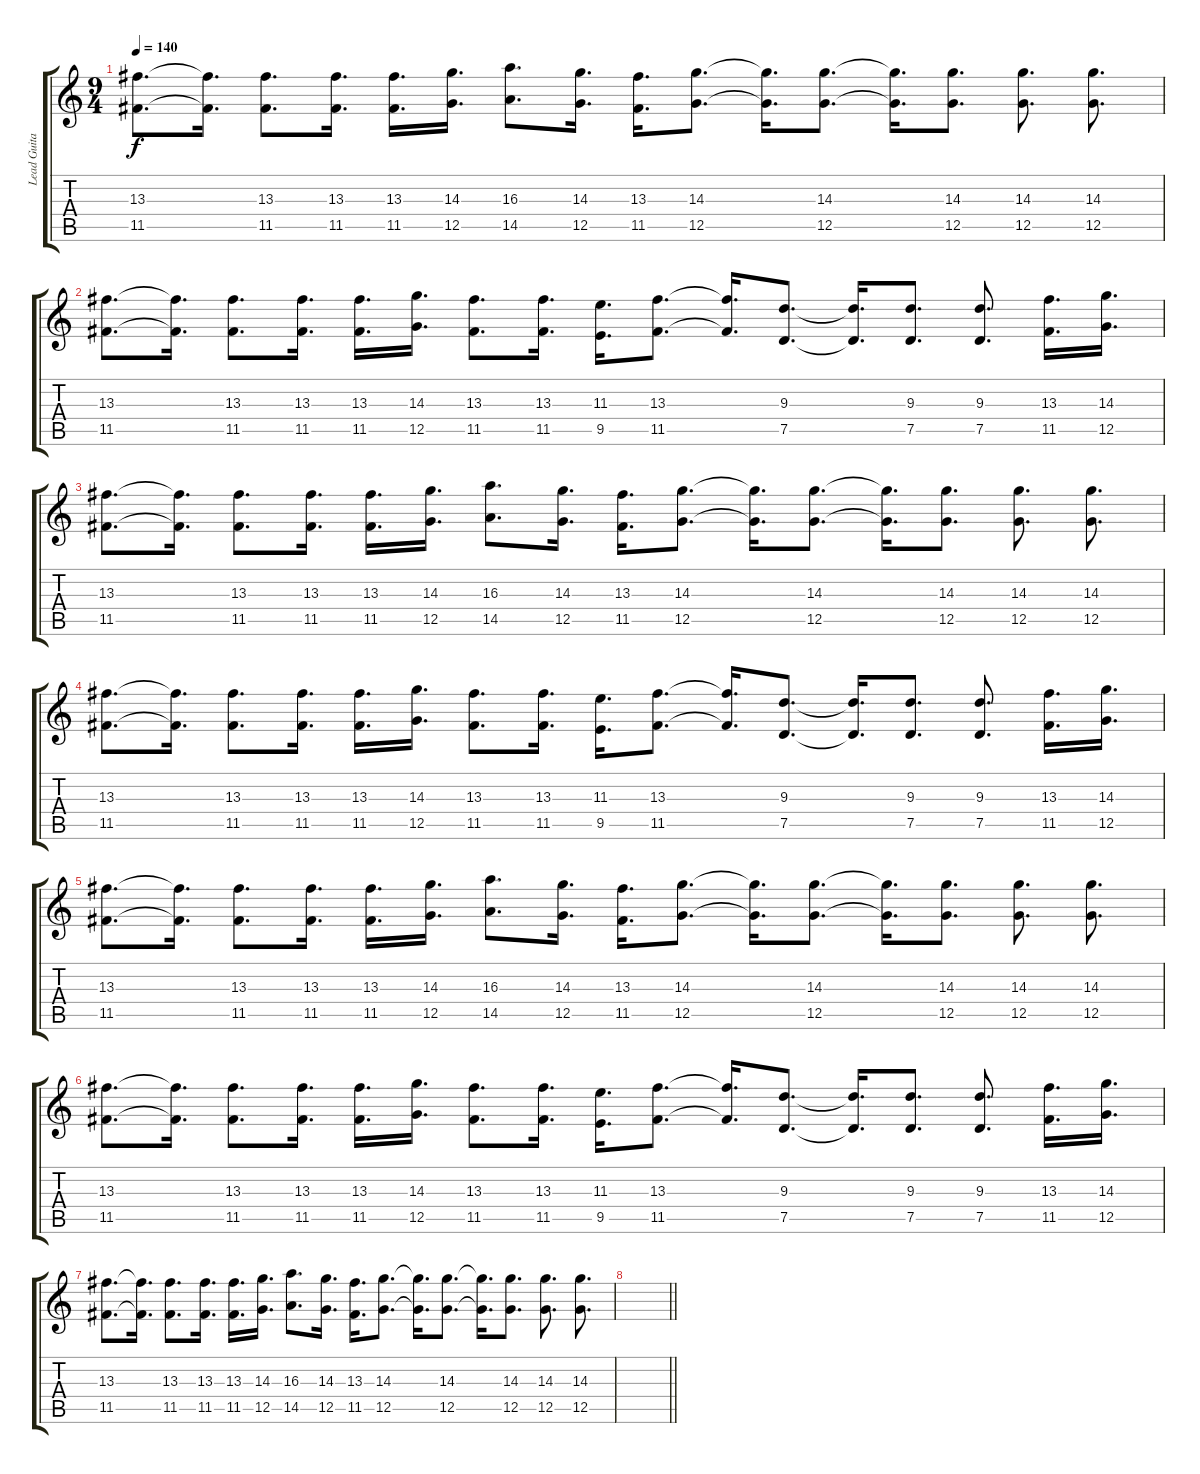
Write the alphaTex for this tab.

\track ("Lead Guitar" "Lead Guita") {instrument distortionguitar}
\staff {score tabs}
\tuning (D4 A3 F3 C3 G2 C2) {hide}
\ts (9 4)
\tempo 140
\clef g2
\ks c
(13.3 11.5).8{d dy f} (13.3{t} 11.5{t}).16{d} (13.3 11.5).8{d} (13.3 11.5).16{d} (13.3 11.5).16{d} (14.3 12.5).16{d} (16.3 14.5).8{d} (14.3 12.5).16{d} (13.3 11.5).16{d} (14.3 12.5).8{d} (14.3{t} 12.5{t}).16{d} (14.3 12.5).8{d} (14.3{t} 12.5{t}).16{d} (14.3 12.5).8{d} (14.3 12.5).8{d} (14.3 12.5).8{d} |
(13.3 11.5).8{d} (13.3{t} 11.5{t}).16{d} (13.3 11.5).8{d} (13.3 11.5).16{d} (13.3 11.5).16{d} (14.3 12.5).16{d} (13.3 11.5).8{d} (13.3 11.5).16{d} (11.3 9.5).16{d} (13.3 11.5).8{d} (13.3{t} 11.5{t}).16{d} (9.3 7.5).8{d} (9.3{t} 7.5{t}).16{d} (9.3 7.5).8{d} (9.3 7.5).8{d} (13.3 11.5).16{d} (14.3 12.5).16{d} |
(13.3 11.5).8{d} (13.3{t} 11.5{t}).16{d} (13.3 11.5).8{d} (13.3 11.5).16{d} (13.3 11.5).16{d} (14.3 12.5).16{d} (16.3 14.5).8{d} (14.3 12.5).16{d} (13.3 11.5).16{d} (14.3 12.5).8{d} (14.3{t} 12.5{t}).16{d} (14.3 12.5).8{d} (14.3{t} 12.5{t}).16{d} (14.3 12.5).8{d} (14.3 12.5).8{d} (14.3 12.5).8{d} |
(13.3 11.5).8{d} (13.3{t} 11.5{t}).16{d} (13.3 11.5).8{d} (13.3 11.5).16{d} (13.3 11.5).16{d} (14.3 12.5).16{d} (13.3 11.5).8{d} (13.3 11.5).16{d} (11.3 9.5).16{d} (13.3 11.5).8{d} (13.3{t} 11.5{t}).16{d} (9.3 7.5).8{d} (9.3{t} 7.5{t}).16{d} (9.3 7.5).8{d} (9.3 7.5).8{d} (13.3 11.5).16{d} (14.3 12.5).16{d} |
(13.3 11.5).8{d} (13.3{t} 11.5{t}).16{d} (13.3 11.5).8{d} (13.3 11.5).16{d} (13.3 11.5).16{d} (14.3 12.5).16{d} (16.3 14.5).8{d} (14.3 12.5).16{d} (13.3 11.5).16{d} (14.3 12.5).8{d} (14.3{t} 12.5{t}).16{d} (14.3 12.5).8{d} (14.3{t} 12.5{t}).16{d} (14.3 12.5).8{d} (14.3 12.5).8{d} (14.3 12.5).8{d} |
(13.3 11.5).8{d} (13.3{t} 11.5{t}).16{d} (13.3 11.5).8{d} (13.3 11.5).16{d} (13.3 11.5).16{d} (14.3 12.5).16{d} (13.3 11.5).8{d} (13.3 11.5).16{d} (11.3 9.5).16{d} (13.3 11.5).8{d} (13.3{t} 11.5{t}).16{d} (9.3 7.5).8{d} (9.3{t} 7.5{t}).16{d} (9.3 7.5).8{d} (9.3 7.5).8{d} (13.3 11.5).16{d} (14.3 12.5).16{d} |
(13.3 11.5).8{d} (13.3{t} 11.5{t}).16{d} (13.3 11.5).8{d} (13.3 11.5).16{d} (13.3 11.5).16{d} (14.3 12.5).16{d} (16.3 14.5).8{d} (14.3 12.5).16{d} (13.3 11.5).16{d} (14.3 12.5).8{d} (14.3{t} 12.5{t}).16{d} (14.3 12.5).8{d} (14.3{t} 12.5{t}).16{d} (14.3 12.5).8{d} (14.3 12.5).8{d} (14.3 12.5).8{d} |
\barLineRight lightlight
